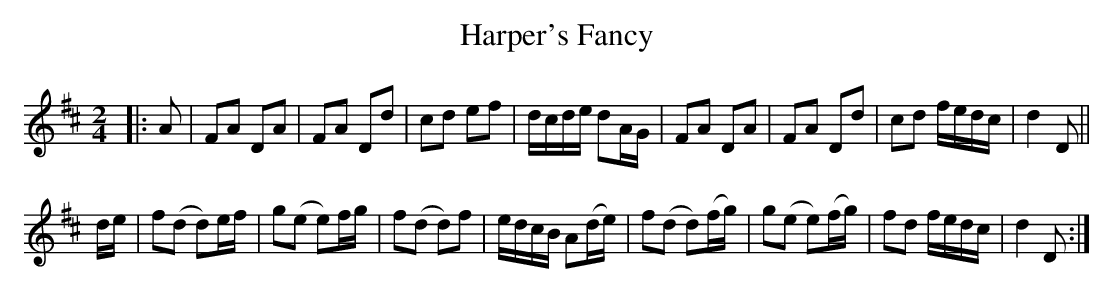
X:1
T:Harper's Fancy
L:1/8
M:2/4
K:D
|:A|\
FA DA| FA Dd| cd ef| d/c/d/e/ dA/G/|\
FA DA| FA Dd| cd f/e/d/c/| d2D||
d/e/|\
f(d d)e/f/| g(e e)f/g/| f(d d)f| e/d/c/B/ A(d/e/)|\
f(d d)(f/g/)| g(e e)(f/g/)| fd f/e/d/c/| d2D:|
